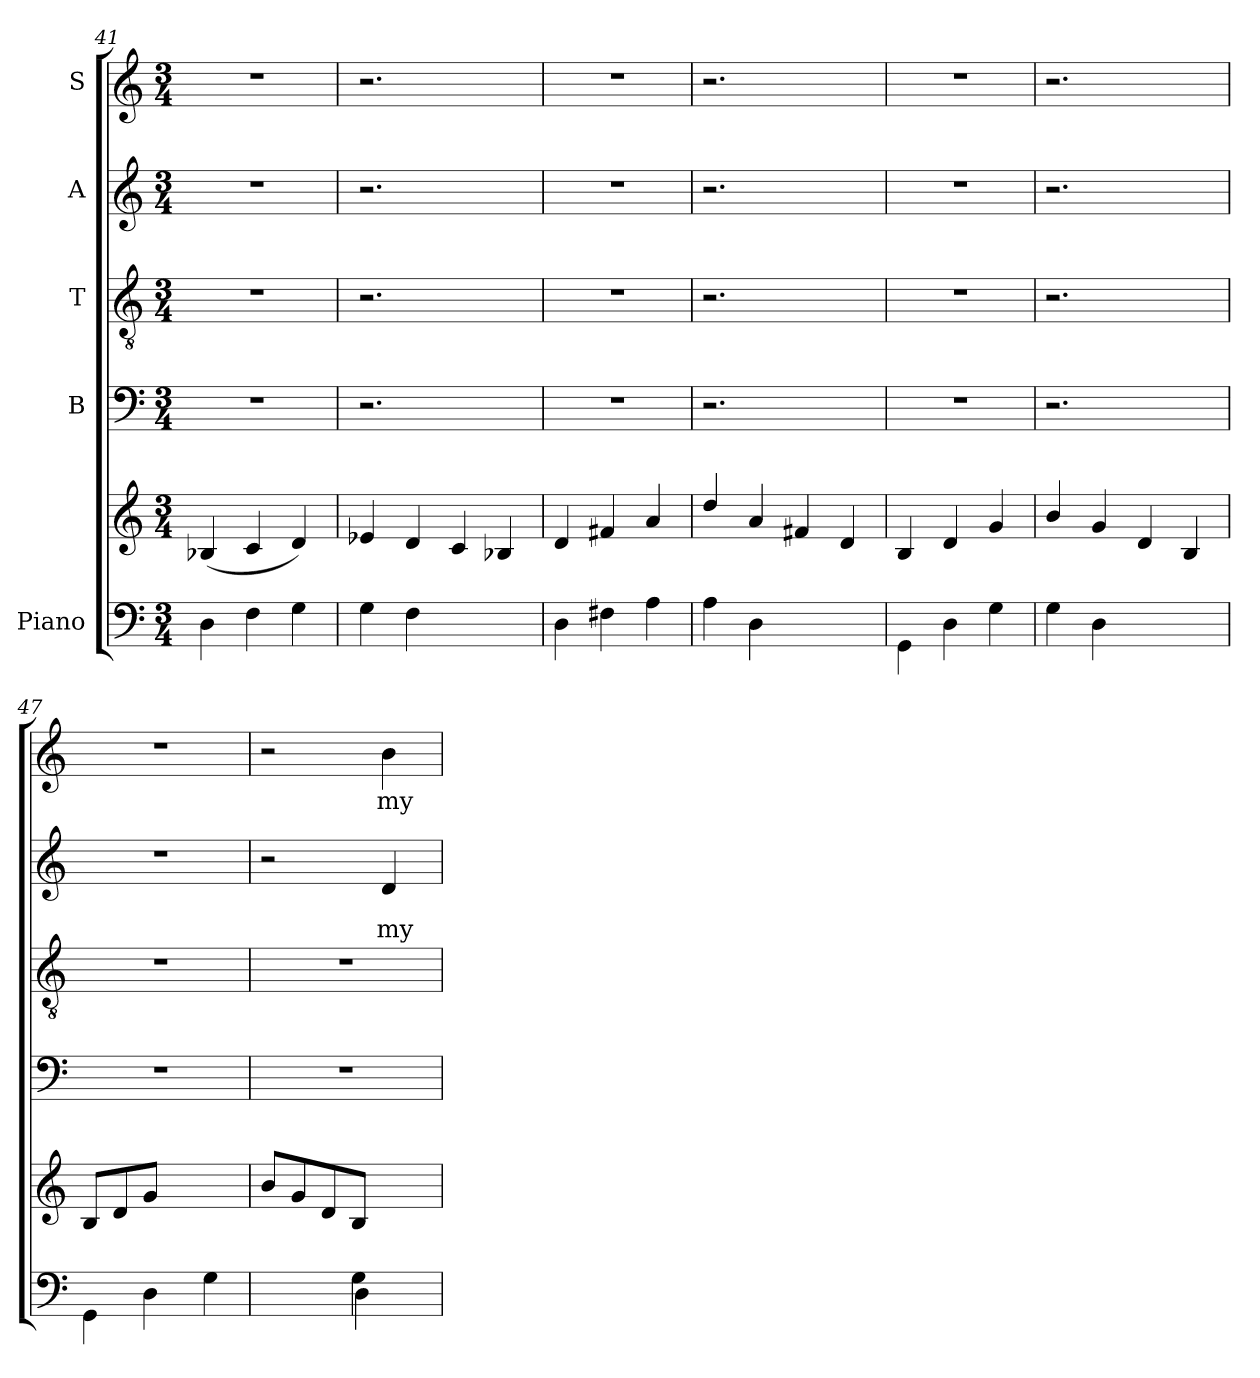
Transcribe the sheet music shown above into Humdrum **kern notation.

**kern	**kern	**kern	**kern	**kern	**text	**text	**kern	**text
*part5	*part5	*part4	*part3	*part2	*part2	*part2	*part1	*part1
*staff6	*staff5	*staff4	*staff3	*staff2	*staff2	*staff2	*staff1	*staff1
*I"Piano	*	*I"B	*I"T	*I"A	*	*	*I"S	*
*clefF4	*clefG2	*clefF4	*clefGv2	*clefG2	*	*	*clefG2	*
*k[]	*k[]	*k[]	*k[]	*k[]	*	*	*k[]	*
*C:	*C:	*C:	*C:	*C:	*	*	*C:	*
*M3/4	*M3/4	*M3/4	*M3/4	*M3/4	*	*	*M3/4	*
=41	=41	=41	=41	=41	=41	=41	=41	=41
!	!	!LO:N:vis=1	!LO:N:vis=1	!LO:N:vis=1	!	!	!LO:N:vis=1	!
4D\	(4B-X/	2.r	2.r	2.r	.	.	2.r	.
4F\	4c/	.	.	.	.	.	.	.
4G\	4d/)	.	.	.	.	.	.	.
=42	=42	=42	=42	=42	=42	=42	=42	=42
4G\	4e-X/	2.r	2.r	2.r	.	.	2.r	.
4F\	4d/	.	.	.	.	.	.	.
2ryy	4c/	.	.	.	.	.	.	.
.	4B-X/	4ryy	4ryy	4ryy	.	.	4ryy	.
=43	=43	=43	=43	=43	=43	=43	=43	=43
!	!	!LO:N:vis=1	!LO:N:vis=1	!LO:N:vis=1	!	!	!LO:N:vis=1	!
4D\	4d/	2.r	2.r	2.r	.	.	2.r	.
4F#X\	4f#X/	.	.	.	.	.	.	.
4A\	4a/	.	.	.	.	.	.	.
=44	=44	=44	=44	=44	=44	=44	=44	=44
4A\	4dd/	2.r	2.r	2.r	.	.	2.r	.
4D\	4a/	.	.	.	.	.	.	.
2ryy	4f#X/	.	.	.	.	.	.	.
.	4d/	4ryy	4ryy	4ryy	.	.	4ryy	.
=45	=45	=45	=45	=45	=45	=45	=45	=45
!	!	!LO:N:vis=1	!LO:N:vis=1	!LO:N:vis=1	!	!	!LO:N:vis=1	!
4GG\	4B/	2.r	2.r	2.r	.	.	2.r	.
4D\	4d/	.	.	.	.	.	.	.
4G\	4g/	.	.	.	.	.	.	.
=46	=46	=46	=46	=46	=46	=46	=46	=46
4G\	4b/	2.r	2.r	2.r	.	.	2.r	.
4D\	4g/	.	.	.	.	.	.	.
2ryy	4d/	.	.	.	.	.	.	.
.	4B/	4ryy	4ryy	4ryy	.	.	4ryy	.
=47	=47	=47	=47	=47	=47	=47	=47	=47
!	!	!LO:N:vis=1	!LO:N:vis=1	!LO:N:vis=1	!	!	!LO:N:vis=1	!
4GG\	8B/L	2.r	2.r	2.r	.	.	2.r	.
.	8d/	.	.	.	.	.	.	.
4D\	8g/J	.	.	.	.	.	.	.
.	4.ryy	.	.	.	.	.	.	.
4G\	.	.	.	.	.	.	.	.
!!LO:PB:g=z
=48	=48	=48	=48	=48	=48	=48	=48	=48
*^	*	*	*	*	*	*	*	*
!	!	!	!LO:N:vis=1	!LO:N:vis=1	!	!	!	!	!
4.ryy	4.ryy	8b/L	2.r	2.r	2r	.	.	2r	.
.	.	8g/	.	.	.	.	.	.	.
.	.	8d/	.	.	.	.	.	.	.
4G\	4D\	8B/J	.	.	.	.	.	.	.
!	!	!	!	!	!	!	!LO:LY:b	!	!LO:LY:b
.	.	4ryy	.	.	4d/	.	my	4b\	my
8ryy	8ryy	.	.	.	.	.	.	.	.
*v	*v	*	*	*	*	*	*	*	*
=	=	=	=	=	=	=	=	=
*-	*-	*-	*-	*-	*-	*-	*-	*-
